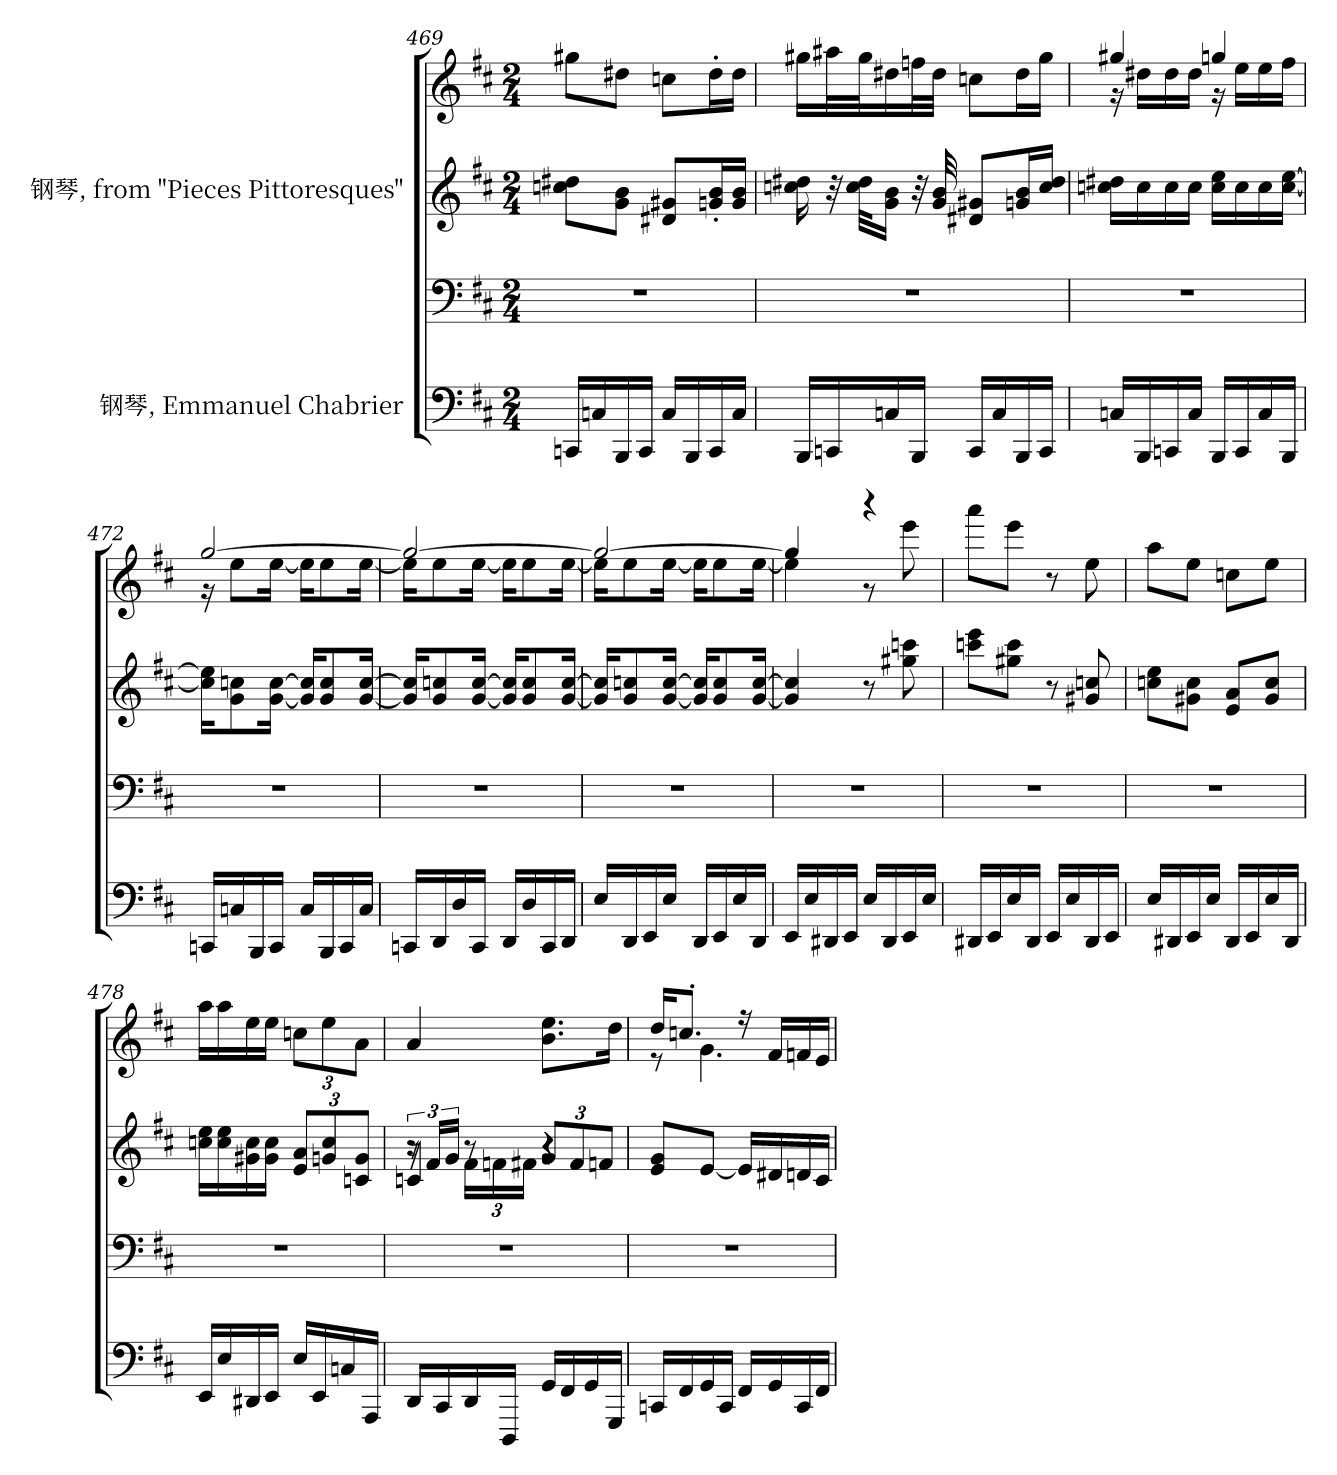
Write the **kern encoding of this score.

**kern	**kern	**kern	**kern
*part2	*part2	*part1	*part1
*staff4	*staff3	*staff2	*staff1
*I"钢琴, Emmanuel Chabrier	*	*I"钢琴, from &quot;Pieces Pittoresques&quot;	*
*clefF4	*clefF4	*clefG2	*clefG2
*k[f#c#]	*k[f#c#]	*k[f#c#]	*k[f#c#]
*M2/4	*M2/4	*M2/4	*M2/4
=469	=469	=469	=469
16CCn/LL	2r	8ccn\ 8dd#X\L	8gg#X\L
16Cn/	.	.	.
16BBB/	.	8g\ 8b\J	8dd#X\J
16CC/JJ	.	.	.
16C/LL	.	8d#X/ 8g#X/L	8ccn\L
16BBB/	.	.	.
16CC/	.	16gn/' 16b/'L	16dd#'\L
16C/JJ	.	16g/ 16b/JJ	16dd#\JJ
=470	=470	=470	=470
16BBB/LL	2r	16ccn\ 16dd#X\	16gg#X\LL
16CCn/	.	32r	32aa#X\L
.	.	32cc\ 32dd#\KLL	32gg#\J
16Cn/	.	16g\ 16b\JJ	16dd#X\
16BBB/JJ	.	32r	32ffn\L
.	.	32g/ 32b/	32dd#\JJJ
16CC/LL	.	8d#X/ 8g#X/L	8ccn\L
16C/	.	.	.
16BBB/	.	16gn/ 16b/L	16dd#\L
16CC/JJ	.	16cc/ 16dd#/JJ	16gg#\JJ
!!LO:LB:g=z
=471	=471	=471	=471
*	*	*	*^
16Cn/LL	2r	16ccn\ 16dd#X\LL	4gg#X/	16r
16BBB/	.	16cc\	.	16dd#X\LL
16CCn/	.	16cc\	.	16dd#\
16C/JJ	.	16cc\JJ	.	16dd#\JJ
16BBB/LL	.	16cc\ 16ee\LL	4ggn/	16r
16CC/	.	16cc\	.	16ee\LL
16C/	.	16cc\	.	16ee\
16BBB/JJ	.	[16cc\ [16ee\JJ	.	16ff#\JJ
=472	=472	=472	=472	=472
16CCn/LL	2r	16cc\] 16ee\]KL	[2gg/	16r
16Cn/	.	8g\ 8ccn\	.	8ee\L
16BBB/	.	.	.	.
16CC/JJ	.	[16g\ [16cc\Jk	.	[16ee\Jk
16C/LL	.	16g/] 16cc/]KL	.	16ee\KL]
16BBB/	.	8g/ 8cc/	.	8ee\
16CC/	.	.	.	.
16C/JJ	.	[16g/ [16cc/Jk	.	[16ee\Jk
=473	=473	=473	=473	=473
16CCn/LL	2r	16g/] 16cc/]KL	2gg/_	16ee\KL]
16DD/	.	8g/ 8ccn/	.	8ee\
16D/	.	.	.	.
16CC/JJ	.	[16g/ [16cc/Jk	.	[16ee\Jk
16DD/LL	.	16g/] 16cc/]KL	.	16ee\KL]
16D/	.	8g/ 8cc/	.	8ee\
16CC/	.	.	.	.
16DD/JJ	.	[16g/ [16cc/Jk	.	[16ee\Jk
!!LO:PB:g=z	!!
=474	=474	=474	=474	=474
16E/LL	2r	16g/] 16cc/]KL	2gg/_	16ee\KL]
16DD/	.	8g/ 8ccn/	.	8ee\
16EE/	.	.	.	.
16E/JJ	.	[16g/ [16cc/Jk	.	[16ee\Jk
16DD/LL	.	16g/] 16cc/]KL	.	16ee\KL]
16EE/	.	8g/ 8cc/	.	8ee\
16E/	.	.	.	.
16DD/JJ	.	[16g/ [16cc/Jk	.	[16ee\Jk
=475	=475	=475	=475	=475
16EE/LL	2r	4g/] 4cc/]	4gg/]	4ee\]
16E/	.	.	.	.
16DD#X/	.	.	.	.
16EE/JJ	.	.	.	.
16E/LL	.	8r	4r	8r
16DD#/	.	.	.	.
16EE/	.	8gg#X\ 8cccn\	.	8eee\
16E/JJ	.	.	.	.
*	*	*	*v	*v
=476	=476	=476	=476
16DD#X/LL	2r	8cccn\ 8eee\L	8aaa\L
16EE/	.	.	.
16E/	.	8gg#X\ 8ccc\J	8eee\J
16DD#/JJ	.	.	.
16EE/LL	.	8r	8r
16E/	.	.	.
16DD#/	.	8g#X/ 8ccn/	8ee\
16EE/JJ	.	.	.
=477	=477	=477	=477
16E/LL	2r	8ccn\ 8ee\L	8aa\L
16DD#X/	.	.	.
16EE/	.	8g#X\ 8cc\J	8ee\J
16E/JJ	.	.	.
16DD#/LL	.	8e/ 8a/L	8ccn\L
16EE/	.	.	.
16E/	.	8g#/ 8cc/J	8ee\J
16DD#/JJ	.	.	.
!!LO:LB:g=z
=478	=478	=478	=478
16EE/LL	2r	16ccn\ 16ee\LL	16aa\LL
16E/	.	16cc\ 16ee\	16aa\
16DD#X/	.	16g#X\ 16cc\	16ee\
16EE/JJ	.	16g#\ 16cc\JJ	16ee\JJ
*	*	*Xbrackettup	*Xbrackettup
16E/LL	.	12e/ 12a/L	12ccn\L
16EE/	.	.	.
.	.	12gn/ 12cc/	12ee\
16Cn/	.	.	.
.	.	12cn/ 12g/J	12a\J
16AAA/JJ	.	.	.
=479	=479	=479	=479
*	*	*brackettup	*
*	*	*^	*
*	*	*	*^	*
16DD/LL	2r	24r	8r	4cn/	4a/
.	.	24f#/LL	.	.	.
16CC#/	.	.	.	.	.
.	.	24g/JJ	.	.	.
*	*	*	*Xbrackettup	*	*
16DD/	.	8r	24f#\LL	.	.
.	.	.	24fn\	.	.
16DDD/JJ	.	.	.	.	.
.	.	.	24f#X\JJ	.	.
16GG/LL	.	12g/L	4r	4r	8.b\ 8.ee\L
16FF#/	.	.	.	.	.
.	.	12f#/	.	.	.
16GG/	.	.	.	.	.
.	.	12fn/J	.	.	.
16GGG/JJ	.	.	.	.	16dd\Jk
*	*	*v	*v	*v	*
=480	=480	=480	=480
*	*	*	*^
16CCn/LL	2r	8e/ 8g/L	16dd/KL	8r
16FF#/	.	.	8.ccn'/J	.
16GG/	.	[8e/J	.	4.g\
16CC/JJ	.	.	.	.
16FF#/LL	.	16e/LL]	16r	.
16GG/	.	16d#X/	16f#/LL	.
16CC/	.	16dn/	16fn/	.
16FF#/JJ	.	16c#/JJ	16e/JJ	.
*	*	*	*v	*v
=	=	=	=
*-	*-	*-	*-
